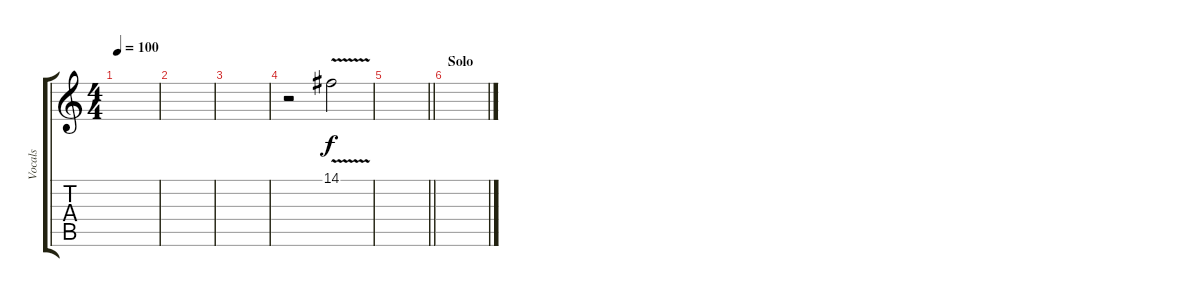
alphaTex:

\track ("Vocals" "Vocals") {instrument lead1square}
\staff {score tabs}
\tuning (E4 B3 G3 D3 A2 E2) {hide}
\ts (4 4)
\tempo 100
\clef g2
\ks c
|
|
|
r.2 14.1{v}.2 |
\barLineRight lightlight
|
\section ("" "Solo")
